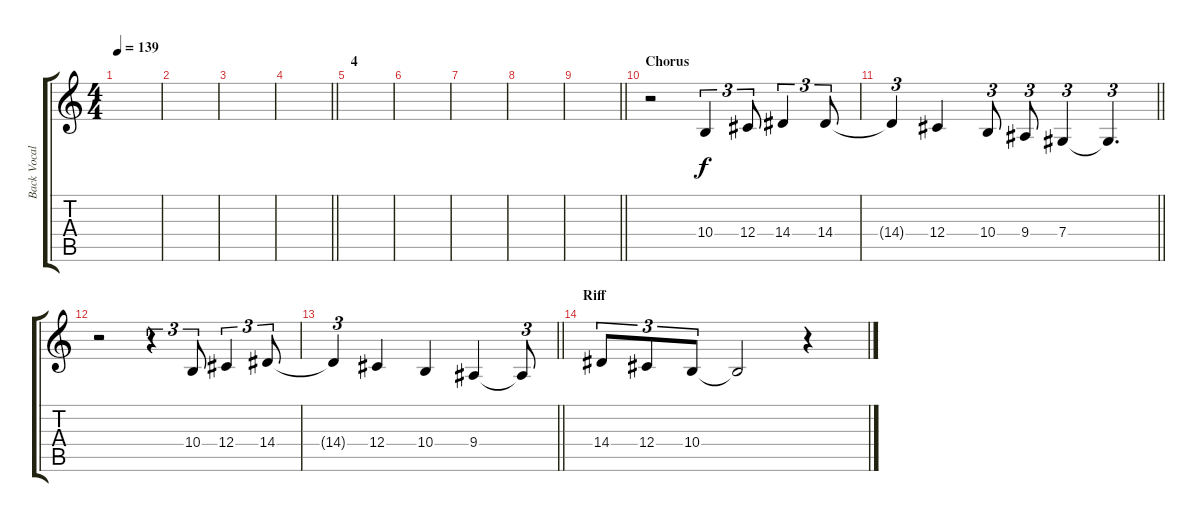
\track ("Back Vocal" "Back Vocal") {instrument stringensemble1}
\staff {score tabs}
\tuning (Eb4 Bb3 Gb3 Db3 Ab2 Eb2) {hide}
\ts (4 4)
\tempo 139
\clef g2
\ks c
|
|
|
\barLineRight lightlight
|
\section ("" "4")
|
|
|
|
\barLineRight lightlight
|
\section ("" "Chorus")
r.2 10.4.4{tu (3 2)} 12.4.8{tu (3 2)} 14.4.4{tu (3 2)} 14.4.8{tu (3 2)} |
\barLineRight lightlight
14.4{t}.4{tu (3 2)} 12.4.4 10.4.8{tu (3 2)} 9.4.8{tu (3 2)} 7.4.4{tu (3 2)} 7.4{t}.4{d tu (3 2)} |
r.2 r.4{tu (3 2)} 10.4.8{tu (3 2)} 12.4.4{tu (3 2)} 14.4.8{tu (3 2)} |
\barLineRight lightlight
14.4{t}.4{tu (3 2)} 12.4.4 10.4.4 9.4.4 9.4{t}.8{tu (3 2)} |
\section ("" "Riff")
14.4.8{tu (3 2)} 12.4.8{tu (3 2)} 10.4.8{tu (3 2)} 10.4{t}.2 r.4
